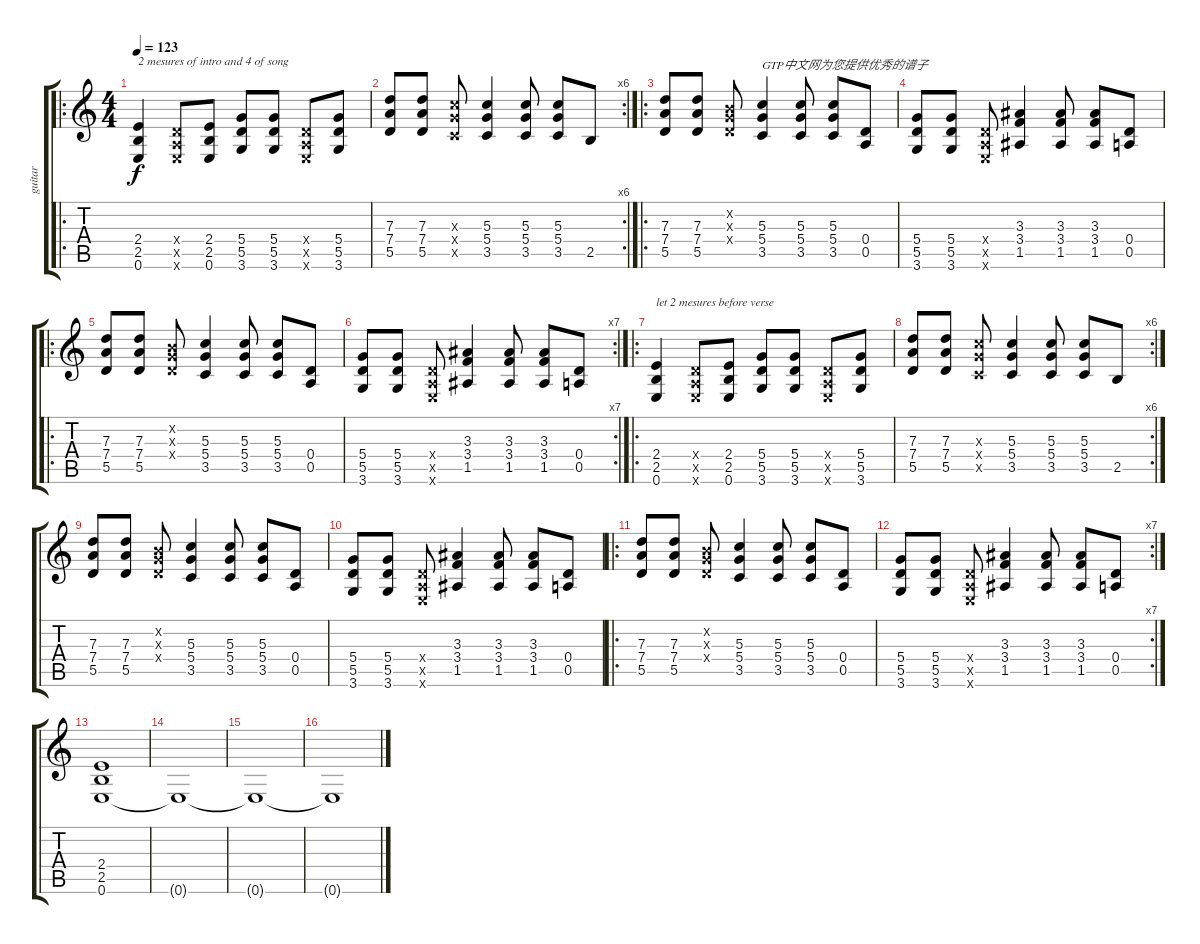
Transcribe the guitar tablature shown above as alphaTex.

\track ("guitar" "guitar") {instrument acousticguitarsteel}
\staff {score tabs}
\tuning (E4 B3 G3 D3 A2 E2) {hide}
\ro
\ts (4 4)
\tempo 123
\clef g2
\ks c
(2.4 2.5 0.6).4{txt "2 mesures of intro and 4 of song" dy f instrument acousticguitarsteel} (0.4{x} 0.5{x} 0.6{x}).8 (2.4 2.5 0.6).8 (5.4 5.5 3.6).8 (5.4 5.5 3.6).8 (0.4{x} 0.5{x} 0.6{x}).8 (5.4 5.5 3.6).8 |
\rc 6
(7.3 7.4 5.5).8 (7.3 7.4 5.5).8 (5.3{x} 5.4{x} 3.5{x}).8 (5.3 5.4 3.5).4 (5.3 5.4 3.5).8 (5.3 5.4 3.5).8 2.5.8 |
\ro
(7.3 7.4 5.5).8 (7.3 7.4 5.5).8 (0.2{x} 0.3{x} 0.4{x}).8 (5.3 5.4 3.5).4{txt "GTP中文网为您提供优秀的谱子"} (5.3 5.4 3.5).8 (5.3 5.4 3.5).8 (0.4 0.5).8 |
(5.4 5.5 3.6).8 (5.4 5.5 3.6).8 (0.4{x} 0.5{x} 0.6{x}).8 (3.3 3.4 1.5).4 (3.3 3.4 1.5).8 (3.3 3.4 1.5).8 (0.4 0.5).8 |
\ro
(7.3 7.4 5.5).8 (7.3 7.4 5.5).8 (0.2{x} 0.3{x} 0.4{x}).8 (5.3 5.4 3.5).4 (5.3 5.4 3.5).8 (5.3 5.4 3.5).8 (0.4 0.5).8 |
\rc 7
(5.4 5.5 3.6).8 (5.4 5.5 3.6).8 (0.4{x} 0.5{x} 0.6{x}).8 (3.3 3.4 1.5).4 (3.3 3.4 1.5).8 (3.3 3.4 1.5).8 (0.4 0.5).8 |
\ro
(2.4 2.5 0.6).4{txt "let 2 mesures before verse"} (0.4{x} 0.5{x} 0.6{x}).8 (2.4 2.5 0.6).8 (5.4 5.5 3.6).8 (5.4 5.5 3.6).8 (0.4{x} 0.5{x} 0.6{x}).8 (5.4 5.5 3.6).8 |
\rc 6
(7.3 7.4 5.5).8 (7.3 7.4 5.5).8 (5.3{x} 5.4{x} 3.5{x}).8 (5.3 5.4 3.5).4 (5.3 5.4 3.5).8 (5.3 5.4 3.5).8 2.5.8 |
(7.3 7.4 5.5).8 (7.3 7.4 5.5).8 (0.2{x} 0.3{x} 0.4{x}).8 (5.3 5.4 3.5).4 (5.3 5.4 3.5).8 (5.3 5.4 3.5).8 (0.4 0.5).8 |
(5.4 5.5 3.6).8 (5.4 5.5 3.6).8 (0.4{x} 0.5{x} 0.6{x}).8 (3.3 3.4 1.5).4 (3.3 3.4 1.5).8 (3.3 3.4 1.5).8 (0.4 0.5).8 |
\ro
(7.3 7.4 5.5).8 (7.3 7.4 5.5).8 (0.2{x} 0.3{x} 0.4{x}).8 (5.3 5.4 3.5).4 (5.3 5.4 3.5).8 (5.3 5.4 3.5).8 (0.4 0.5).8 |
\rc 7
(5.4 5.5 3.6).8 (5.4 5.5 3.6).8 (0.4{x} 0.5{x} 0.6{x}).8 (3.3 3.4 1.5).4 (3.3 3.4 1.5).8 (3.3 3.4 1.5).8 (0.4 0.5).8 |
(2.4 2.5 0.6).1 |
0.6{t}.1 |
0.6{t}.1 |
0.6{t}.1
